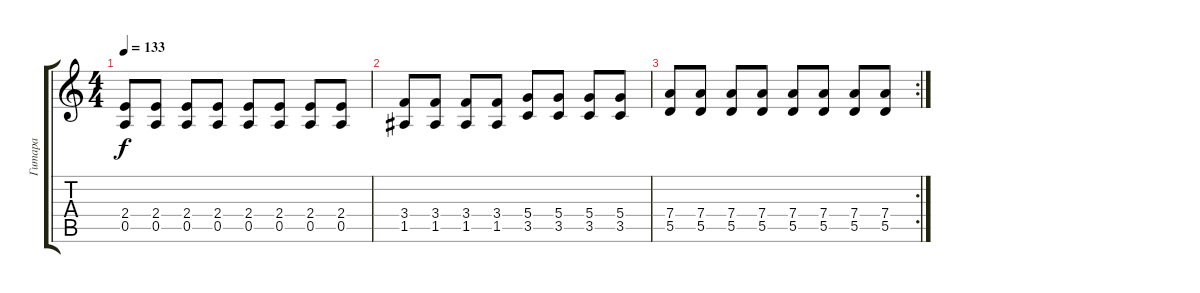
\track ("Гитара" "Гитара") {instrument acousticguitarsteel}
\staff {score tabs}
\tuning (E4 B3 G3 D3 A2 E2) {hide}
\ts (4 4)
\tempo 133
\clef g2
\ks c
(2.4 0.5).8{dy f} (2.4 0.5).8 (2.4 0.5).8 (2.4 0.5).8 (2.4 0.5).8 (2.4 0.5).8 (2.4 0.5).8 (2.4 0.5).8 |
(3.4 1.5).8 (3.4 1.5).8 (3.4 1.5).8 (3.4 1.5).8 (5.4 3.5).8 (5.4 3.5).8 (5.4 3.5).8 (5.4 3.5).8 |
\rc 2
(7.4 5.5).8 (7.4 5.5).8 (7.4 5.5).8 (7.4 5.5).8 (7.4 5.5).8 (7.4 5.5).8 (7.4 5.5).8 (7.4 5.5).8
